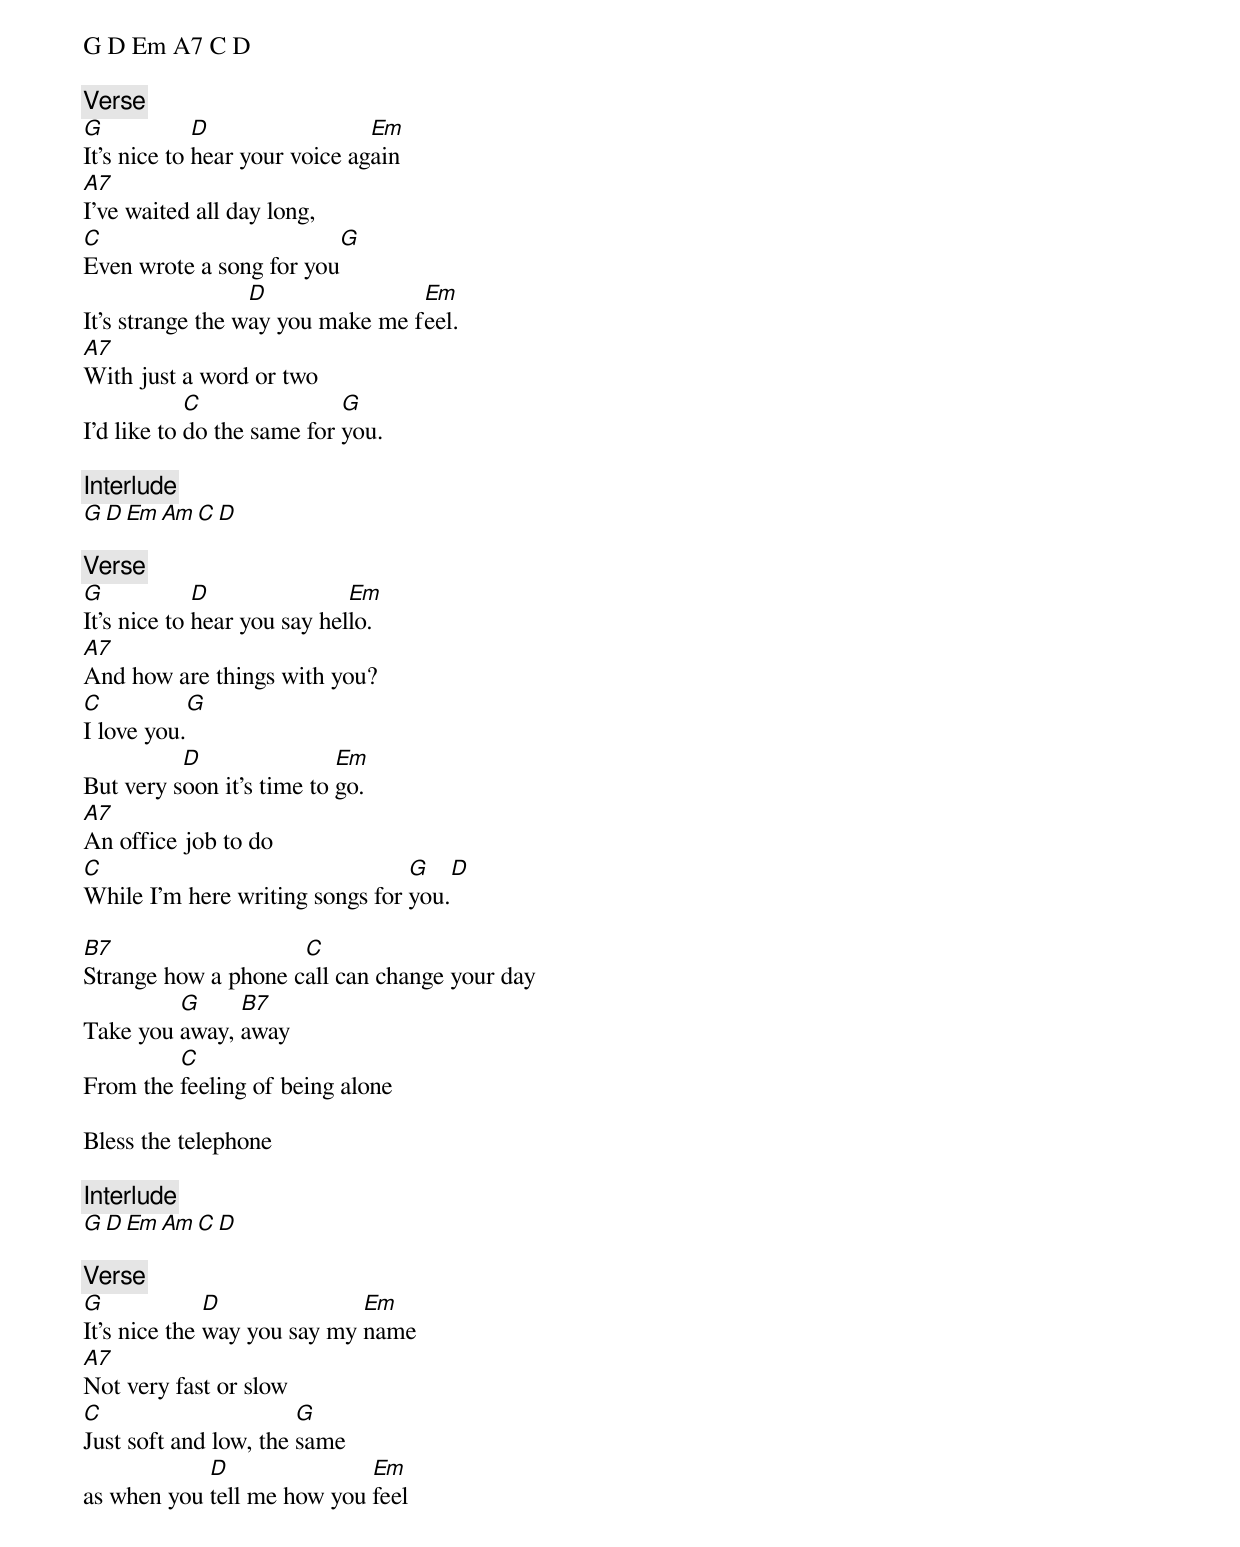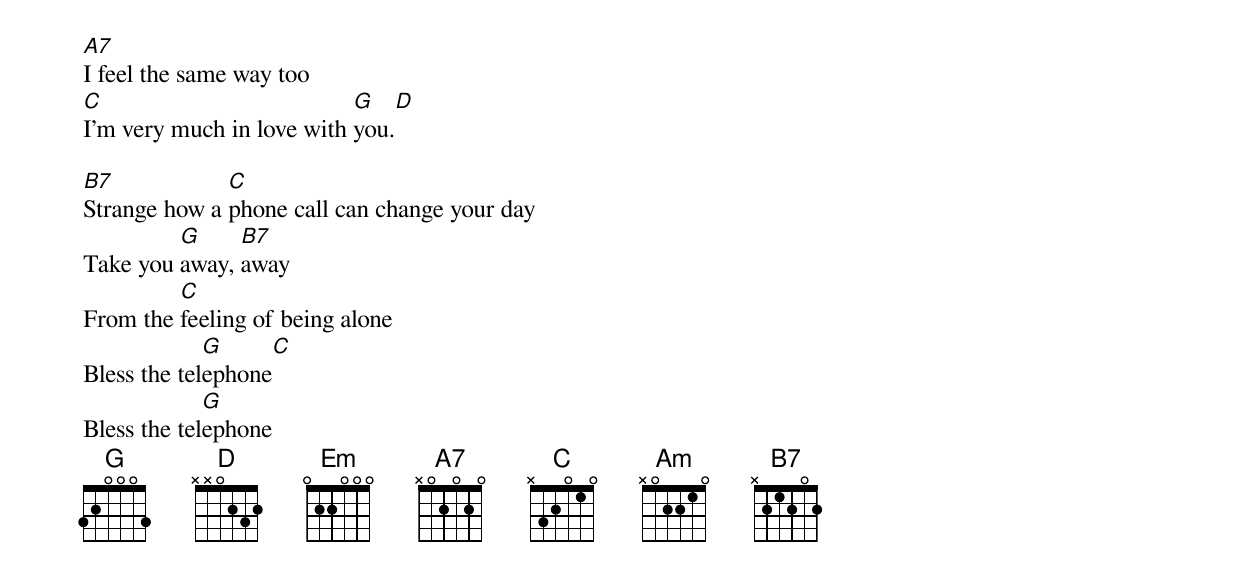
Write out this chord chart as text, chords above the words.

G D Em A7 C D

[Verse]
G            D                 Em
It's nice to hear your voice again
A7
I've waited all day long,
C                         G
Even wrote a song for you
                  D               Em
It's strange the way you make me feel.
A7
With just a word or two
            C               G
I'd like to do the same for you.

[Interlude]
G D Em Am C D

[Verse]
G            D               Em
It's nice to hear you say hello.
A7
And how are things with you?
C           G
I love you.
          D                Em
But very soon it's time to go.
A7
An office job to do
C                                G     D
While I'm here writing songs for you.

B7                   C
Strange how a phone call can change your day
         G     B7
Take you away, away
         C
From the feeling of being alone

Bless the telephone

[Interlude]
G D Em Am C D

[Verse]
G             D              Em
It's nice the way you say my name
A7
Not very fast or slow
C                      G
Just soft and low, the same
            D               Em
as when you tell me how you feel
A7
I feel the same way too
C                          G    D
I'm very much in love with you.

B7            C
Strange how a phone call can change your day
         G     B7
Take you away, away
         C
From the feeling of being alone
             G       C
Bless the telephone
             G
Bless the telephone
